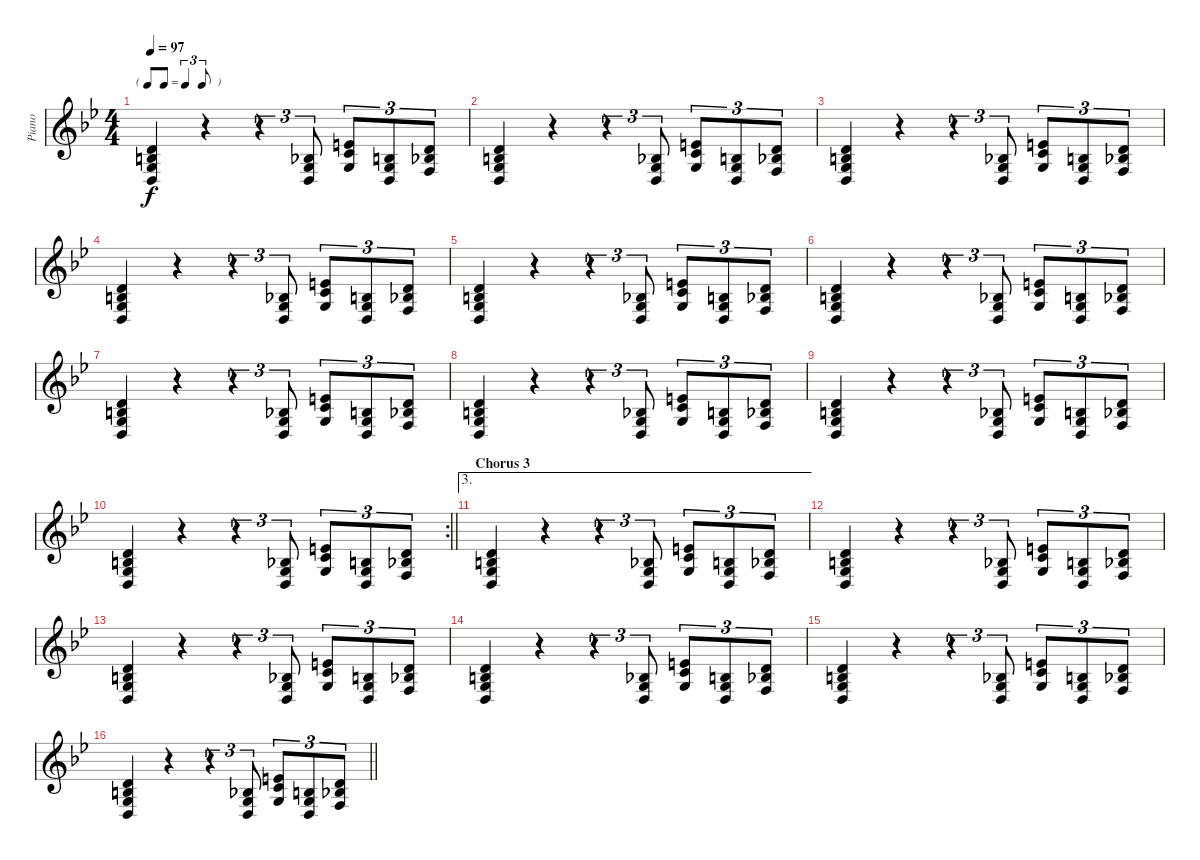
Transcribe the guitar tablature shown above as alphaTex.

\track ("Piano" "Piano") {instrument electricgrandpiano}
\staff {score}
\tuning (E4 B3 G3 D3 A2 E2) {hide}
\ts (4 4)
\tf triplet8th
\tempo 97
\clef g2
\ks bb
(3.2 0.3 0.4 14.5).4{dy f} r.4 r.4{tu (3 2)} (0.3 0.4 13.5).8{tu (3 2)} (1.2 0.3 14.4).8{tu (3 2)} (4.3 5.4 5.5).8{tu (3 2)} (3.2 3.3 3.4).8{tu (3 2)} |
(3.2 0.3 0.4 14.5).4 r.4 r.4{tu (3 2)} (0.3 0.4 13.5).8{tu (3 2)} (1.2 0.3 14.4).8{tu (3 2)} (4.3 5.4 5.5).8{tu (3 2)} (3.2 3.3 3.4).8{tu (3 2)} |
(3.2 0.3 0.4 14.5).4 r.4 r.4{tu (3 2)} (0.3 0.4 13.5).8{tu (3 2)} (1.2 0.3 14.4).8{tu (3 2)} (4.3 5.4 5.5).8{tu (3 2)} (3.2 3.3 3.4).8{tu (3 2)} |
(3.2 0.3 0.4 14.5).4 r.4 r.4{tu (3 2)} (0.3 0.4 13.5).8{tu (3 2)} (1.2 0.3 14.4).8{tu (3 2)} (4.3 5.4 5.5).8{tu (3 2)} (3.2 3.3 3.4).8{tu (3 2)} |
(3.2 0.3 0.4 14.5).4 r.4 r.4{tu (3 2)} (0.3 0.4 13.5).8{tu (3 2)} (1.2 0.3 14.4).8{tu (3 2)} (4.3 5.4 5.5).8{tu (3 2)} (3.2 3.3 3.4).8{tu (3 2)} |
(3.2 0.3 0.4 14.5).4 r.4 r.4{tu (3 2)} (0.3 0.4 13.5).8{tu (3 2)} (1.2 0.3 14.4).8{tu (3 2)} (4.3 5.4 5.5).8{tu (3 2)} (3.2 3.3 3.4).8{tu (3 2)} |
(3.2 0.3 0.4 14.5).4 r.4 r.4{tu (3 2)} (0.3 0.4 13.5).8{tu (3 2)} (1.2 0.3 14.4).8{tu (3 2)} (4.3 5.4 5.5).8{tu (3 2)} (3.2 3.3 3.4).8{tu (3 2)} |
(3.2 0.3 0.4 14.5).4 r.4 r.4{tu (3 2)} (0.3 0.4 13.5).8{tu (3 2)} (1.2 0.3 14.4).8{tu (3 2)} (4.3 5.4 5.5).8{tu (3 2)} (3.2 3.3 3.4).8{tu (3 2)} |
(3.2 0.3 0.4 14.5).4 r.4 r.4{tu (3 2)} (0.3 0.4 13.5).8{tu (3 2)} (1.2 0.3 14.4).8{tu (3 2)} (4.3 5.4 5.5).8{tu (3 2)} (3.2 3.3 3.4).8{tu (3 2)} |
\rc 2
\barLineRight lightlight
(3.2 0.3 0.4 14.5).4 r.4 r.4{tu (3 2)} (0.3 0.4 13.5).8{tu (3 2)} (1.2 0.3 14.4).8{tu (3 2)} (4.3 5.4 5.5).8{tu (3 2)} (3.2 3.3 3.4).8{tu (3 2)} |
\ae 3
\section ("" "Chorus 3")
(3.2 0.3 0.4 14.5).4 r.4 r.4{tu (3 2)} (0.3 0.4 13.5).8{tu (3 2)} (1.2 0.3 14.4).8{tu (3 2)} (4.3 5.4 5.5).8{tu (3 2)} (3.2 3.3 3.4).8{tu (3 2)} |
(3.2 0.3 0.4 14.5).4 r.4 r.4{tu (3 2)} (0.3 0.4 13.5).8{tu (3 2)} (1.2 0.3 14.4).8{tu (3 2)} (4.3 5.4 5.5).8{tu (3 2)} (3.2 3.3 3.4).8{tu (3 2)} |
(3.2 0.3 0.4 14.5).4 r.4 r.4{tu (3 2)} (0.3 0.4 13.5).8{tu (3 2)} (1.2 0.3 14.4).8{tu (3 2)} (4.3 5.4 5.5).8{tu (3 2)} (3.2 3.3 3.4).8{tu (3 2)} |
(3.2 0.3 0.4 14.5).4 r.4 r.4{tu (3 2)} (0.3 0.4 13.5).8{tu (3 2)} (1.2 0.3 14.4).8{tu (3 2)} (4.3 5.4 5.5).8{tu (3 2)} (3.2 3.3 3.4).8{tu (3 2)} |
(3.2 0.3 0.4 14.5).4 r.4 r.4{tu (3 2)} (0.3 0.4 13.5).8{tu (3 2)} (1.2 0.3 14.4).8{tu (3 2)} (4.3 5.4 5.5).8{tu (3 2)} (3.2 3.3 3.4).8{tu (3 2)} |
\barLineRight lightlight
(3.2 0.3 0.4 14.5).4 r.4 r.4{tu (3 2)} (0.3 0.4 13.5).8{tu (3 2)} (1.2 0.3 14.4).8{tu (3 2)} (4.3 5.4 5.5).8{tu (3 2)} (3.2 3.3 3.4).8{tu (3 2)}
